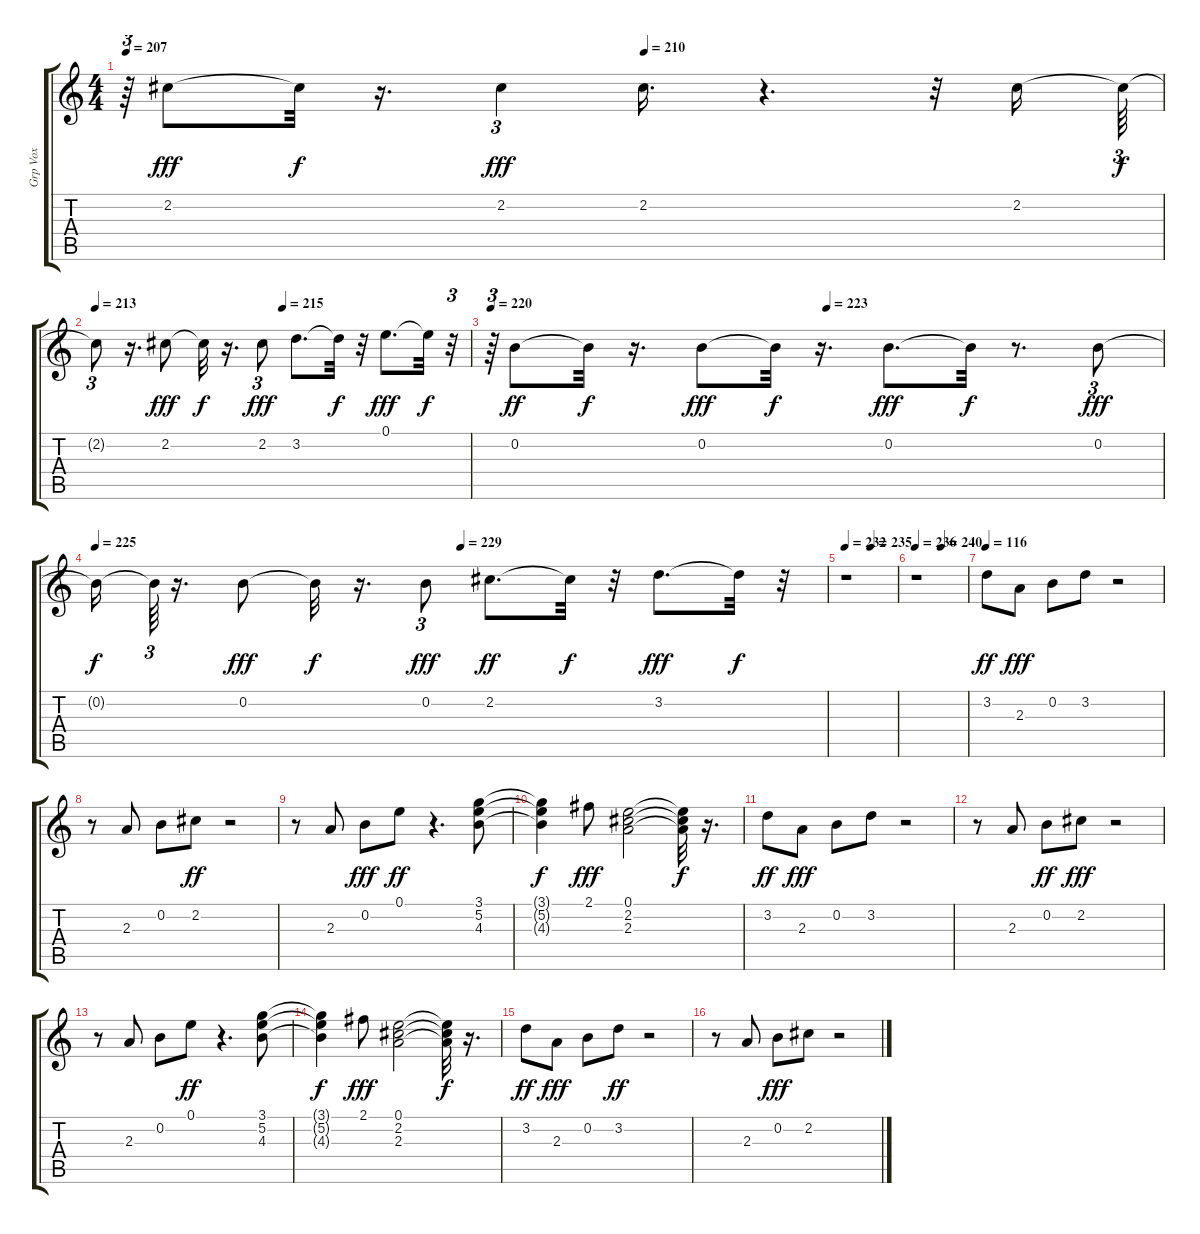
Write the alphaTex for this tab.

\track ("Grp Vox " "Grp Vox ") {instrument acousticguitarsteel}
\staff {score tabs}
\tuning (E4 B3 G3 D3 A2 E2) {hide}
\ts (4 4)
\tempo 207
\tempo (210 0.5)
\clef g2
\ks c
r.64{tu (3 2) dy f} 2.2.8{dy fff} 2.2{t}.32{dy f} r.16{d} 2.2.4{tu (3 2) dy fff} 2.2.16{d} r.4{d} r.32 2.2.16 2.2{t}.64{tu (3 2) dy f} |
\tempo 213
\tempo (215 0.5)
2.2{t}.8{tu (3 2)} r.16{d} 2.2.8{dy fff} 2.2{t}.32{dy f} r.16{d} 2.2.8{tu (3 2) dy fff} 3.2.8{d} 3.2{t}.32{dy f} r.32 0.1.8{d dy fff} 0.1{t}.32{dy f} r.32{tu (3 2)} |
\tempo 220
\tempo (223 0.5)
r.64{tu (3 2)} 0.2.8{dy ff} 0.2{t}.32{dy f} r.16{d} 0.2.8{dy fff} 0.2{t}.32{dy f} r.16{d} 0.2.8{d dy fff} 0.2{t}.32{dy f} r.8{d} 0.2.8{tu (3 2) dy fff} |
\tempo 225
\tempo (229 0.5)
0.2{t}.16{dy f} 0.2{t}.64{tu (3 2)} r.16{d} 0.2.8{dy fff} 0.2{t}.32{dy f} r.16{d} 0.2.8{tu (3 2) dy fff} 2.2.8{d dy ff} 2.2{t}.32{dy f} r.32 3.2.8{d dy fff} 3.2{t}.32{dy f} r.32 |
\tempo 232
\tempo (235 0.5)
r.1 |
\tempo 236
\tempo (240 0.5)
r.1 |
\tempo 116
3.2.8{dy ff} 2.3.8{dy fff} 0.2.8 3.2.8 r.2 |
r.8 2.3.8 0.2.8 2.2.8{dy ff} r.2 |
r.8 2.3.8 0.2.8{dy fff} 0.1.8{dy ff} r.4{d} (3.1 5.2 4.3).8 |
(3.1{t} 5.2{t} 4.3{t}).4{dy f} 2.1.8{dy fff} (0.1 2.2 2.3).2 (0.1{t} 2.2{t} 2.3{t}).32{dy f} r.16{d} |
3.2.8{dy ff} 2.3.8{dy fff} 0.2.8 3.2.8 r.2 |
r.8 2.3.8 0.2.8{dy ff} 2.2.8{dy fff} r.2 |
r.8 2.3.8 0.2.8 0.1.8{dy ff} r.4{d} (3.1 5.2 4.3).8 |
(3.1{t} 5.2{t} 4.3{t}).4{dy f} 2.1.8{dy fff} (0.1 2.2 2.3).2 (0.1{t} 2.2{t} 2.3{t}).32{dy f} r.16{d} |
3.2.8{dy ff} 2.3.8{dy fff} 0.2.8 3.2.8{dy ff} r.2 |
r.8 2.3.8 0.2.8{dy fff} 2.2.8 r.2
